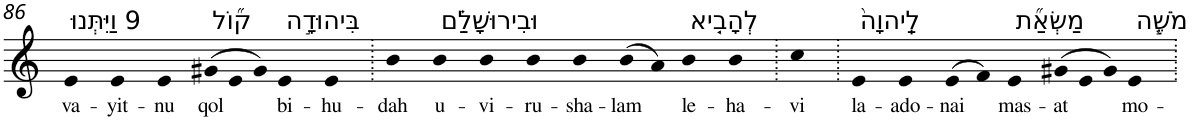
**kern	**text
*part1	*part1
*staff1	*staff1
*I"Piano	*
*I'Pno	*
!!LO:PB:g=z
*clefG2	*
*k[]	*
=86	=86
!LO:TX:a:t=9 וַיִּתְּנוּ	!
!	!LO:LY:b
4e	va-
!	!LO:LY:b
4e	-yit-
!	!LO:LY:b
4e	-nu
*Xtuplet	*
!LO:TX:a:t=ק֞וֹל	!
!	!LO:LY:b
(>12g#X	qol
12e	.
12g#)	.
!LO:TX:a:t=בִּיהוּדָ֣ה	!
!	!LO:LY:b
4e	bi-
!	!LO:LY:b
4e	-hu-
=87.	=87.
!	!LO:LY:b
4b	-dah
!LO:TX:a:t=וּבִירוּשָׁלִַ֗ם	!
!	!LO:LY:b
4b	u-
!	!LO:LY:b
4b	-vi-
!	!LO:LY:b
4b	-ru-
!	!LO:LY:b
4b	-sha-
!	!LO:LY:b
(>8b	-lam
8a)	.
!LO:TX:a:t=לְהָבִ֤יא	!
!	!LO:LY:b
4b	le-
!	!LO:LY:b
4b	-ha-
=88.	=88.
!	!LO:LY:b
4cc	-vi
=89.	=89.
!LO:TX:a:t=לַֽיהוָה֙	!
!	!LO:LY:b
4e	la-
!	!LO:LY:b
4e	-ado-
!	!LO:LY:b
(>8e	-nai
8f)	.
!LO:TX:a:t=מַשְׂאַ֞ת	!
!	!LO:LY:b
4e	mas-
!	!LO:LY:b
(>12g#X	-at
12e	.
12g#)	.
!LO:TX:a:t=מֹשֶׁ֧ה	!
!	!LO:LY:b
4e	mo-
=.	=.
*-	*-
